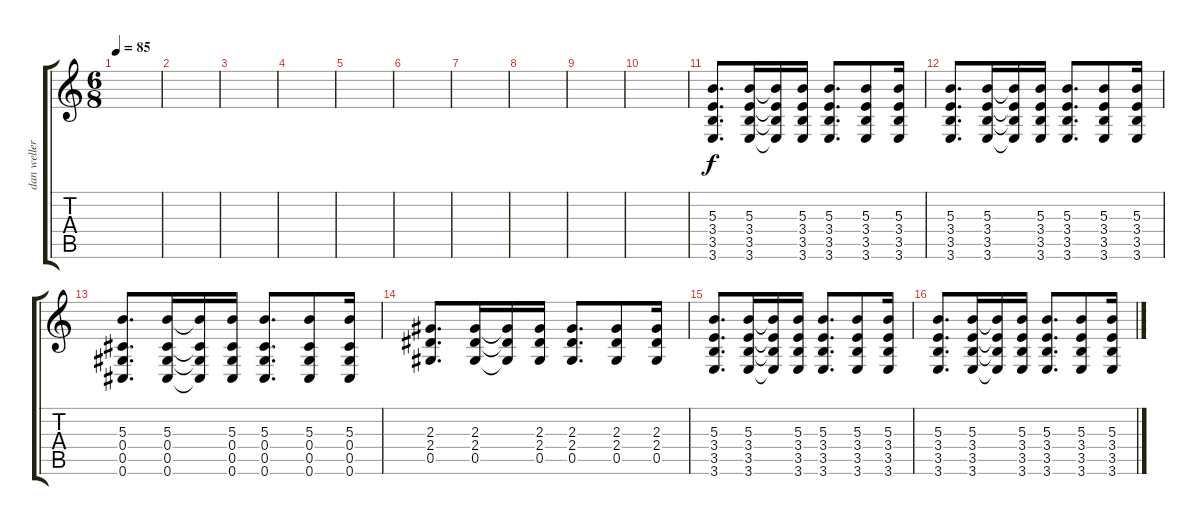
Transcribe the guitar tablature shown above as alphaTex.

\track ("dan weller" "dan weller") {instrument distortionguitar}
\staff {score tabs}
\tuning (Eb4 Bb3 Gb3 Db3 Ab2 Db2) {hide}
\ts (6 8)
\tempo 85
\clef g2
\ks c
|
|
|
|
|
|
|
|
|
|
(5.3 3.4 3.5 3.6).8{d balance 8} (5.3 3.4 3.5 3.6).16 (5.3{t} 3.4{t} 3.5{t} 3.6{t}).16 (5.3 3.4 3.5 3.6).16 (5.3 3.4 3.5 3.6).8{d} (5.3 3.4 3.5 3.6).8 (5.3 3.4 3.5 3.6).16 |
(5.3 3.4 3.5 3.6).8{d} (5.3 3.4 3.5 3.6).16 (5.3{t} 3.4{t} 3.5{t} 3.6{t}).16 (5.3 3.4 3.5 3.6).16 (5.3 3.4 3.5 3.6).8{d} (5.3 3.4 3.5 3.6).8 (5.3 3.4 3.5 3.6).16 |
(5.3 0.4 0.5 0.6).8{d} (5.3 0.4 0.5 0.6).16 (5.3{t} 0.4{t} 0.5{t} 0.6{t}).16 (5.3 0.4 0.5 0.6).16 (5.3 0.4 0.5 0.6).8{d} (5.3 0.4 0.5 0.6).8 (5.3 0.4 0.5 0.6).16 |
(2.3 2.4 0.5).8{d} (2.3 2.4 0.5).16 (2.3{t} 2.4{t} 0.5{t}).16 (2.3 2.4 0.5).16 (2.3 2.4 0.5).8{d} (2.3 2.4 0.5).8 (2.3 2.4 0.5).16 |
(5.3 3.4 3.5 3.6).8{d} (5.3 3.4 3.5 3.6).16 (5.3{t} 3.4{t} 3.5{t} 3.6{t}).16 (5.3 3.4 3.5 3.6).16 (5.3 3.4 3.5 3.6).8{d} (5.3 3.4 3.5 3.6).8 (5.3 3.4 3.5 3.6).16 |
(5.3 3.4 3.5 3.6).8{d} (5.3 3.4 3.5 3.6).16 (5.3{t} 3.4{t} 3.5{t} 3.6{t}).16 (5.3 3.4 3.5 3.6).16 (5.3 3.4 3.5 3.6).8{d} (5.3 3.4 3.5 3.6).8 (5.3 3.4 3.5 3.6).16
